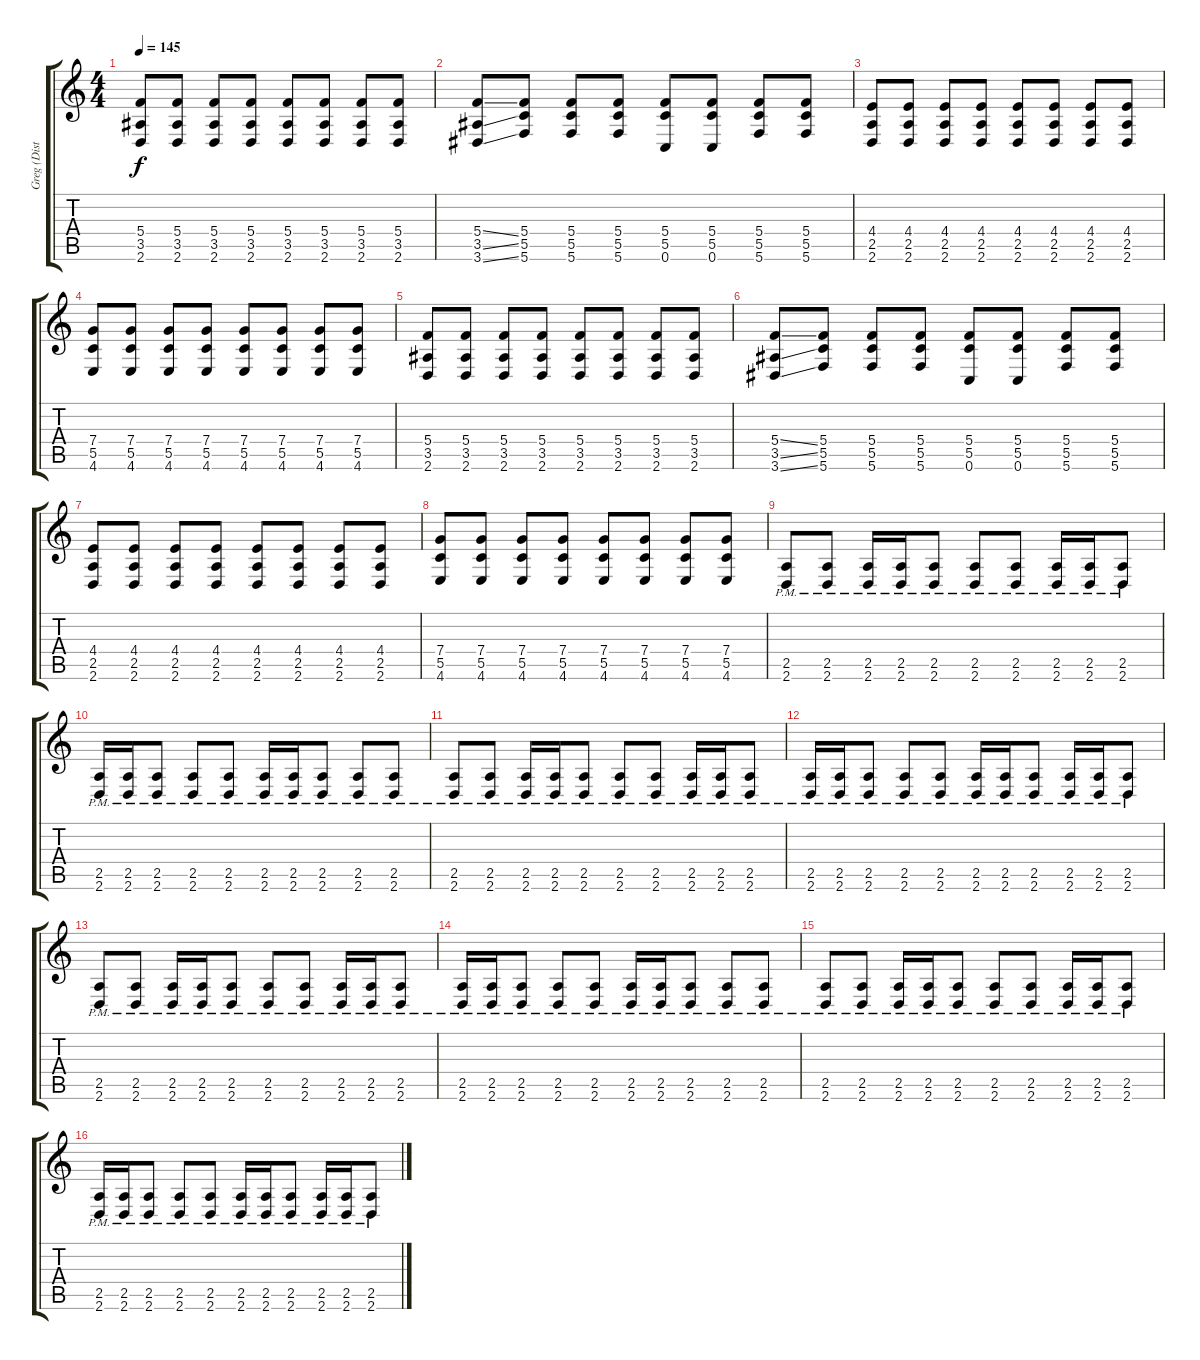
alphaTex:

\track ("Greg (Distortion guitar)" "Greg (Dist") {instrument distortionguitar}
\staff {score tabs}
\tuning (D4 A3 F3 C3 G2 C2) {hide}
\ts (4 4)
\tempo 145
\clef g2
\ks c
(5.4 3.5 2.6).8{dy f} (5.4 3.5 2.6).8 (5.4 3.5 2.6).8 (5.4 3.5 2.6).8 (5.4 3.5 2.6).8 (5.4 3.5 2.6).8 (5.4 3.5 2.6).8 (5.4 3.5 2.6).8 |
(5.4{ss} 3.5{ss} 3.6{ss}).8 (5.4 5.5 5.6).8 (5.4 5.5 5.6).8 (5.4 5.5 5.6).8 (5.4 5.5 0.6).8 (5.4 5.5 0.6).8 (5.4 5.5 5.6).8 (5.4 5.5 5.6).8 |
(4.4 2.5 2.6).8 (4.4 2.5 2.6).8 (4.4 2.5 2.6).8 (4.4 2.5 2.6).8 (4.4 2.5 2.6).8 (4.4 2.5 2.6).8 (4.4 2.5 2.6).8 (4.4 2.5 2.6).8 |
(7.4 5.5 4.6).8 (7.4 5.5 4.6).8 (7.4 5.5 4.6).8 (7.4 5.5 4.6).8 (7.4 5.5 4.6).8 (7.4 5.5 4.6).8 (7.4 5.5 4.6).8 (7.4 5.5 4.6).8 |
(5.4 3.5 2.6).8 (5.4 3.5 2.6).8 (5.4 3.5 2.6).8 (5.4 3.5 2.6).8 (5.4 3.5 2.6).8 (5.4 3.5 2.6).8 (5.4 3.5 2.6).8 (5.4 3.5 2.6).8 |
(5.4{ss} 3.5{ss} 3.6{ss}).8 (5.4 5.5 5.6).8 (5.4 5.5 5.6).8 (5.4 5.5 5.6).8 (5.4 5.5 0.6).8 (5.4 5.5 0.6).8 (5.4 5.5 5.6).8 (5.4 5.5 5.6).8 |
(4.4 2.5 2.6).8 (4.4 2.5 2.6).8 (4.4 2.5 2.6).8 (4.4 2.5 2.6).8 (4.4 2.5 2.6).8 (4.4 2.5 2.6).8 (4.4 2.5 2.6).8 (4.4 2.5 2.6).8 |
(7.4 5.5 4.6).8 (7.4 5.5 4.6).8 (7.4 5.5 4.6).8 (7.4 5.5 4.6).8 (7.4 5.5 4.6).8 (7.4 5.5 4.6).8 (7.4 5.5 4.6).8 (7.4 5.5 4.6).8 |
(2.5{pm} 2.6{pm}).8 (2.5{pm} 2.6{pm}).8 (2.5{pm} 2.6{pm}).16 (2.5{pm} 2.6{pm}).16 (2.5{pm} 2.6{pm}).8 (2.5{pm} 2.6{pm}).8 (2.5{pm} 2.6{pm}).8 (2.5{pm} 2.6{pm}).16 (2.5{pm} 2.6{pm}).16 (2.5{pm} 2.6{pm}).8 |
(2.5{pm} 2.6{pm}).16 (2.5{pm} 2.6{pm}).16 (2.5{pm} 2.6{pm}).8 (2.5{pm} 2.6{pm}).8 (2.5{pm} 2.6{pm}).8 (2.5{pm} 2.6{pm}).16 (2.5{pm} 2.6{pm}).16 (2.5{pm} 2.6{pm}).8 (2.5{pm} 2.6{pm}).8 (2.5{pm} 2.6{pm}).8 |
(2.5{pm} 2.6{pm}).8 (2.5{pm} 2.6{pm}).8 (2.5{pm} 2.6{pm}).16 (2.5{pm} 2.6{pm}).16 (2.5{pm} 2.6{pm}).8 (2.5{pm} 2.6{pm}).8 (2.5{pm} 2.6{pm}).8 (2.5{pm} 2.6{pm}).16 (2.5{pm} 2.6{pm}).16 (2.5{pm} 2.6{pm}).8 |
(2.5{pm} 2.6{pm}).16 (2.5{pm} 2.6{pm}).16 (2.5{pm} 2.6{pm}).8 (2.5{pm} 2.6{pm}).8 (2.5{pm} 2.6{pm}).8 (2.5{pm} 2.6{pm}).16 (2.5{pm} 2.6{pm}).16 (2.5{pm} 2.6{pm}).8 (2.5{pm} 2.6{pm}).16 (2.5{pm} 2.6{pm}).16 (2.5{pm} 2.6{pm}).8 |
(2.5{pm} 2.6{pm}).8 (2.5{pm} 2.6{pm}).8 (2.5{pm} 2.6{pm}).16 (2.5{pm} 2.6{pm}).16 (2.5{pm} 2.6{pm}).8 (2.5{pm} 2.6{pm}).8 (2.5{pm} 2.6{pm}).8 (2.5{pm} 2.6{pm}).16 (2.5{pm} 2.6{pm}).16 (2.5{pm} 2.6{pm}).8 |
(2.5{pm} 2.6{pm}).16 (2.5{pm} 2.6{pm}).16 (2.5{pm} 2.6{pm}).8 (2.5{pm} 2.6{pm}).8 (2.5{pm} 2.6{pm}).8 (2.5{pm} 2.6{pm}).16 (2.5{pm} 2.6{pm}).16 (2.5{pm} 2.6{pm}).8 (2.5{pm} 2.6{pm}).8 (2.5{pm} 2.6{pm}).8 |
(2.5{pm} 2.6{pm}).8 (2.5{pm} 2.6{pm}).8 (2.5{pm} 2.6{pm}).16 (2.5{pm} 2.6{pm}).16 (2.5{pm} 2.6{pm}).8 (2.5{pm} 2.6{pm}).8 (2.5{pm} 2.6{pm}).8 (2.5{pm} 2.6{pm}).16 (2.5{pm} 2.6{pm}).16 (2.5{pm} 2.6{pm}).8 |
(2.5{pm} 2.6{pm}).16 (2.5{pm} 2.6{pm}).16 (2.5{pm} 2.6{pm}).8 (2.5{pm} 2.6{pm}).8 (2.5{pm} 2.6{pm}).8 (2.5{pm} 2.6{pm}).16 (2.5{pm} 2.6{pm}).16 (2.5{pm} 2.6{pm}).8 (2.5{pm} 2.6{pm}).16 (2.5{pm} 2.6{pm}).16 (2.5{pm} 2.6{pm}).8
